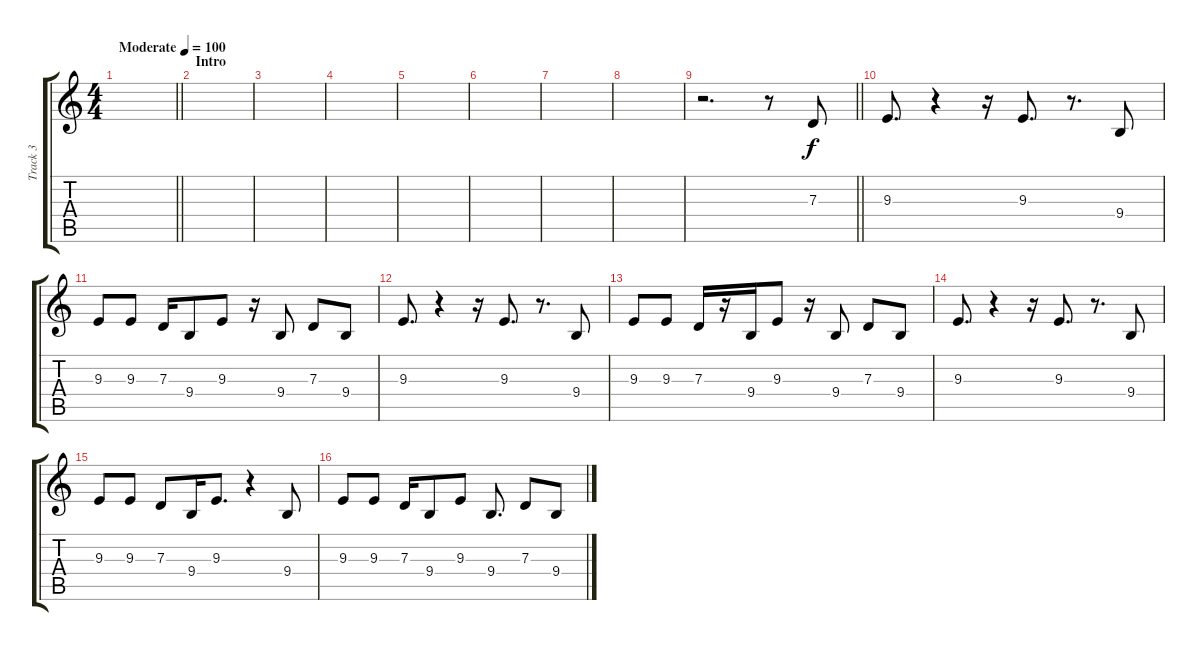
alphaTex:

\track ("Track 3" "Track 3") {instrument altosax}
\staff {score tabs}
\tuning (E4 B3 G3 D3 A2 E2) {hide}
\ts (4 4)
\tempo (100 "Moderate")
\clef g2
\barLineRight lightlight
\ks c
|
\section ("" "Intro")
|
|
|
|
|
|
|
\barLineRight lightlight
r.2{d} r.8 7.3.8 |
9.3.8{d} r.4 r.16 9.3.8{d} r.8{d} 9.4.8 |
9.3.8 9.3.8 7.3.16 9.4.8 9.3.8 r.16 9.4.8 7.3.8 9.4.8 |
9.3.8{d} r.4 r.16 9.3.8{d} r.8{d} 9.4.8 |
9.3.8 9.3.8 7.3.16 r.16 9.4.16 9.3.8 r.16 9.4.8 7.3.8 9.4.8 |
9.3.8{d} r.4 r.16 9.3.8{d} r.8{d} 9.4.8 |
9.3.8 9.3.8 7.3.8 9.4.16 9.3.8{d} r.4 9.4.8 |
9.3.8 9.3.8 7.3.16 9.4.8 9.3.8 9.4.8{d} 7.3.8 9.4.8
